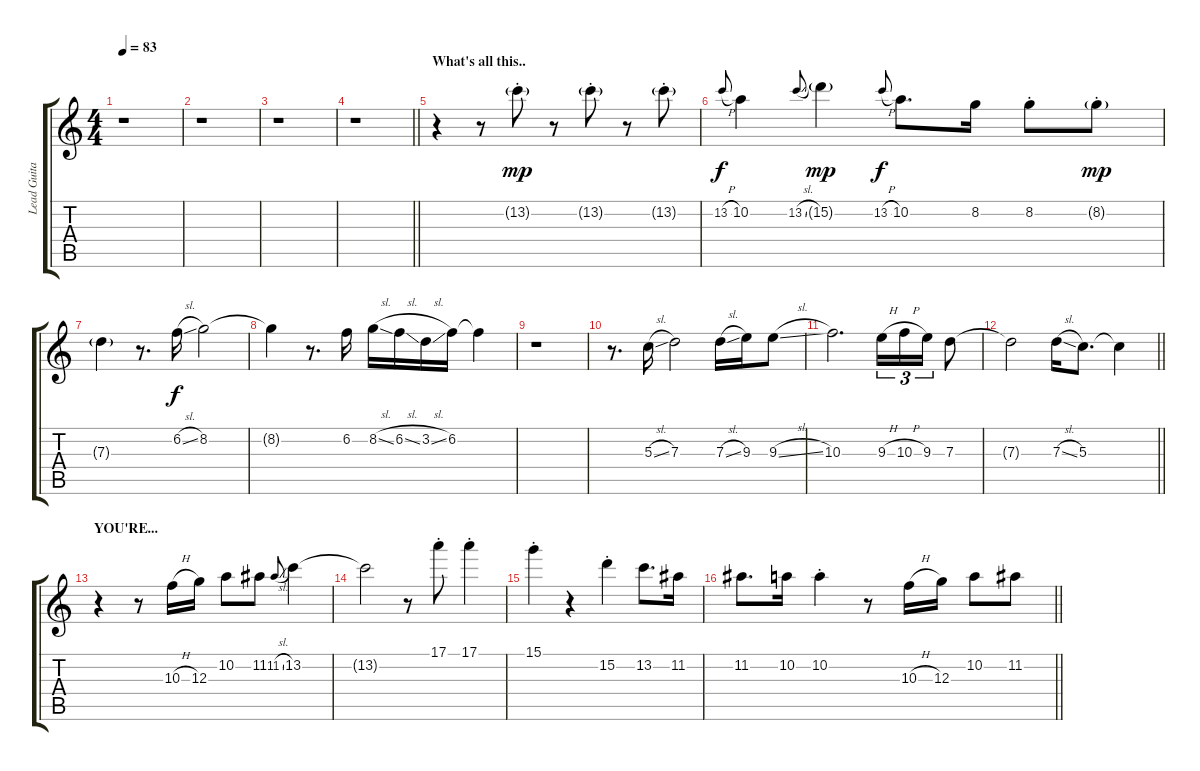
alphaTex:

\track ("Lead Guitar (Mandel)" "Lead Guita") {instrument electricguitarjazz}
\staff {score tabs}
\tuning (E4 B3 G3 D3 A2 E2) {hide}
\ts (4 4)
\tempo 83
\clef g2
\ks c
r.1{dy mp} |
r.1 |
r.1 |
\barLineRight lightlight
r.1 |
\section ("" "What's all this..")
r.4 r.8 13.2{g st}.8 r.8 13.2{g st}.8 r.8 13.2{g st}.8 |
13.2{h}.8{gr onbeat dy f} 10.2.4 13.2{sl}.8{gr onbeat} 15.2{g}.4{dy mp} 13.2{h}.8{gr onbeat dy f} 10.2.8{d} 8.2.16 8.2{st}.8 8.2{g st}.8{dy mp} |
7.3{g}.4 r.8{d} 6.2{sl}.16{dy f} 8.2.2 |
8.2{t}.4 r.8{d} 6.2.16 8.2{sl}.16 6.2{sl}.16 3.2{sl}.16 6.2.16 6.2{t}.4 |
r.1 |
r.8{d} 5.3{sl}.16 7.3.2 7.3{sl}.16 9.3.16 9.3{sl}.8 |
10.3.2{d} 9.3{h}.16{tu (3 2)} 10.3{h}.16{tu (3 2)} 9.3.16{tu (3 2)} 7.3.8 |
\barLineRight lightlight
7.3{t}.2 7.3{sl}.16 5.3.8{d} 5.3{t}.4 |
\section ("" "YOU'RE...")
r.4 r.8 10.3{h}.16 12.3.16 10.2.8 11.2.8 11.2{sl}.8{gr onbeat} 13.2.4 |
13.2{t}.2 r.8 17.1{st}.8 17.1{st}.4 |
15.1{st}.4 r.4 15.2{st}.4 13.2.8{d} 11.2.16 |
\barLineRight lightlight
11.2.8{d} 10.2.16 10.2{st}.4 r.8 10.3{h}.16 12.3.16 10.2.8 11.2.8
